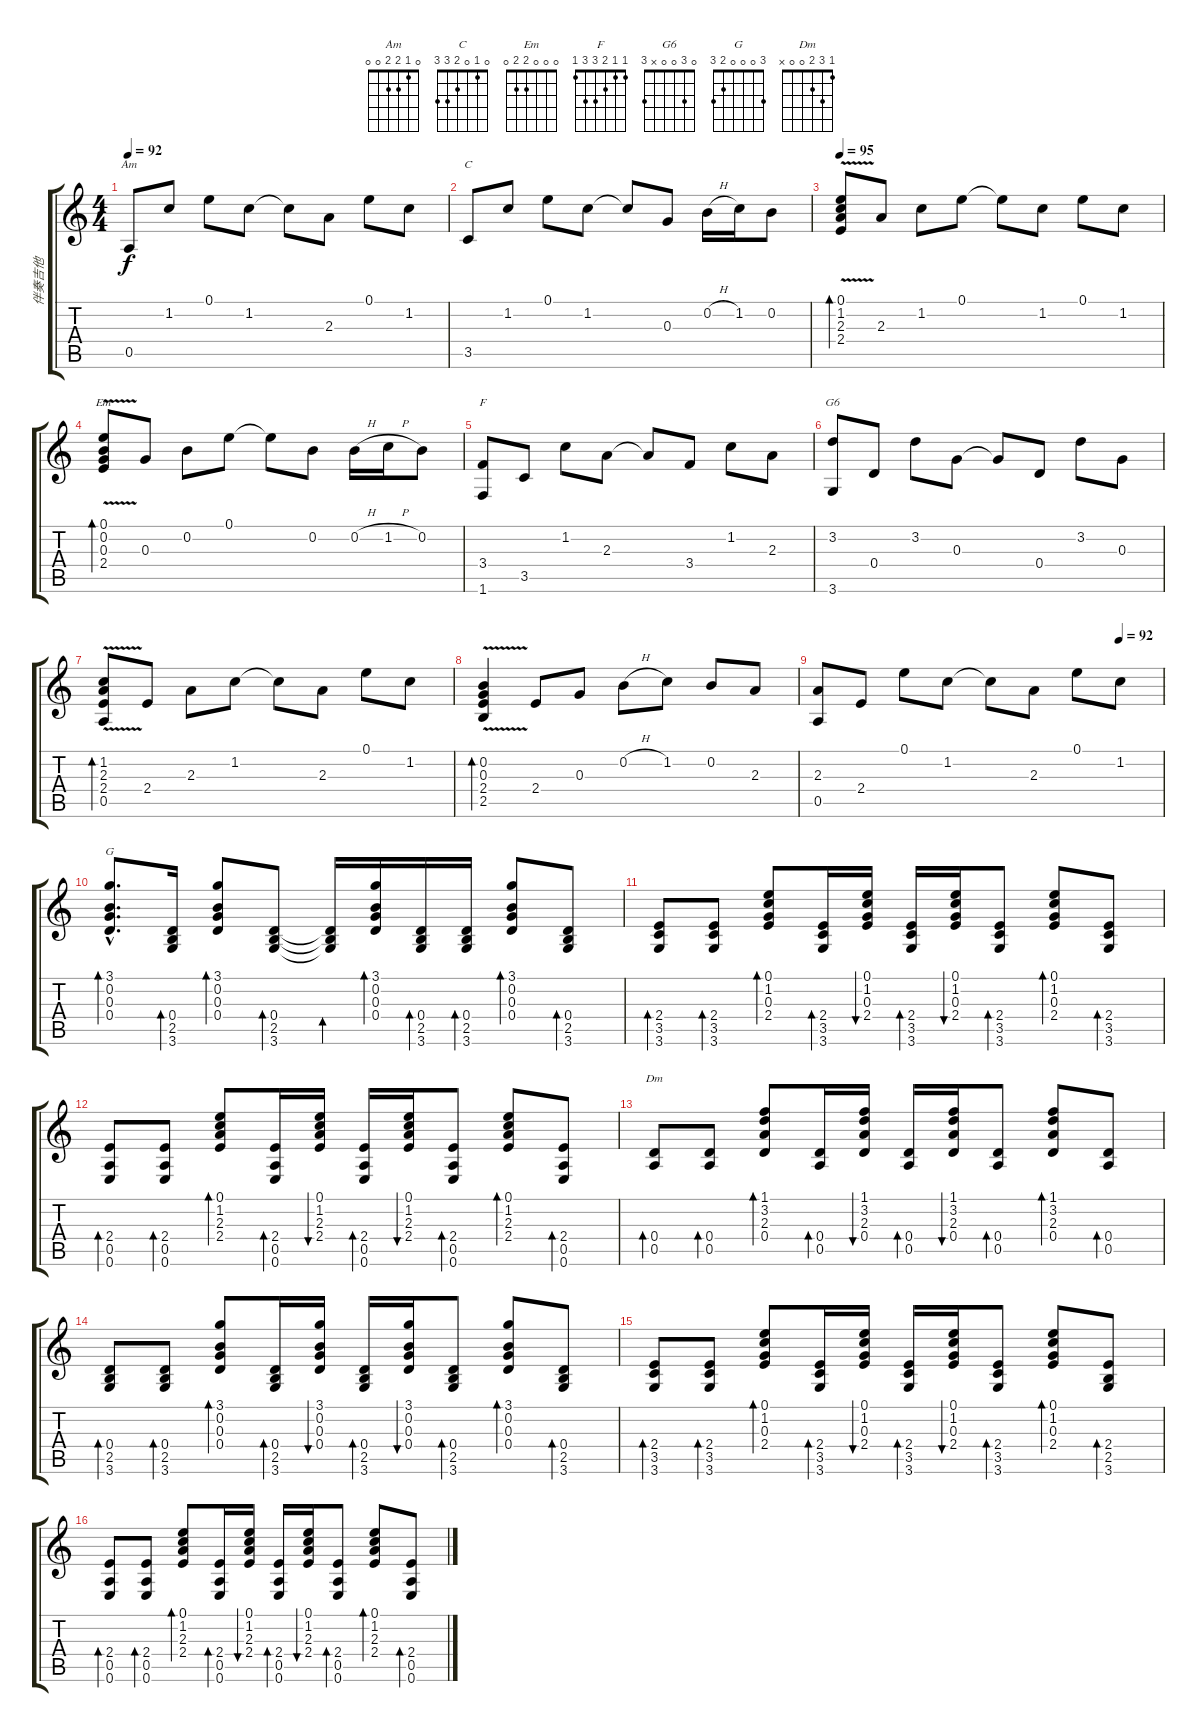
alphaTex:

\track ("伴奏吉他" "伴奏吉他") {instrument acousticguitarsteel}
\staff {score tabs}
\tuning (E4 B3 G3 D3 A2 E2) {hide}
\chord ("Am" 0 1 2 2 0 0)
\chord ("C" 0 1 0 2 3 3)
\chord ("Em" 0 0 0 2 2 0)
\chord ("F" 1 1 2 3 3 1)
\chord ("G6" 0 3 0 0 x 3)
\chord ("G" 3 0 0 0 2 3)
\chord ("Dm" 1 3 2 0 0 x)
\ts (4 4)
\tempo 92
\clef g2
\ks c
0.5.8{ch "Am" dy f} 1.2.8 0.1.8 1.2.8 1.2{t}.8 2.3.8 0.1.8 1.2.8 |
3.5.8{ch "C"} 1.2.8 0.1.8 1.2.8 1.2{t}.8 0.3.8 0.2{h}.16 1.2.16 0.2.8 |
\tempo 95
(0.1 1.2 2.3 2.4{v}).8{bd 30} 2.3.8 1.2.8 0.1.8 0.1{t}.8 1.2.8 0.1.8 1.2.8 |
(0.1 0.2 0.3 2.4{v}).8{bd 30 ch "Em"} 0.3.8 0.2.8 0.1.8 0.1{t}.8 0.2.8 0.2{h}.16 1.2{h}.16 0.2.8 |
(3.4 1.6).8{ch "F"} 3.5.8 1.2.8 2.3.8 2.3{t}.8 3.4.8 1.2.8 2.3.8 |
(3.2 3.6).8{ch "G6"} 0.4.8 3.2.8 0.3.8 0.3{t}.8 0.4.8 3.2.8 0.3.8 |
(1.2 2.3 2.4{v} 0.5).8{bd 30} 2.4.8 2.3.8 1.2.8 1.2{t}.8 2.3.8 0.1.8 1.2.8 |
(0.2 0.3{v} 2.4 2.5).4{bd 30} 2.4.8 0.3.8 0.2{h}.8 1.2.8 0.2.8 2.3.8 |
\tempo (92 0.875)
(2.3 0.5).8 2.4.8 0.1.8 1.2.8 1.2{t}.8 2.3.8 0.1.8 1.2.8 |
(3.1{hac} 0.2{hac} 0.3{hac} 0.4{hac}).8{d bd 30 ch "G"} (0.4 2.5 3.6).16{bd 30} (3.1 0.2 0.3 0.4).8{bd 30} (0.4 2.5 3.6).8{bd 30} (0.4{t} 2.5{t} 3.6{t}).16{bd 30} (3.1 0.2 0.3 0.4).16{bd 30} (0.4 2.5 3.6).16{bd 30} (0.4 2.5 3.6).16{bd 30} (3.1 0.2 0.3 0.4).8{bd 30} (0.4 2.5 3.6).8{bd 30} |
(2.4 3.5 3.6).8{bd 30} (2.4 3.5 3.6).8{bd 30} (0.1 1.2 0.3 2.4).8{bd 30} (2.4 3.5 3.6).16{bd 30} (0.1 1.2 0.3 2.4).16{bu 30} (2.4 3.5 3.6).16{bd 30} (0.1 1.2 0.3 2.4).16{bu 30} (2.4 3.5 3.6).8{bd 30} (0.1 1.2 0.3 2.4).8{bd 30} (2.4 3.5 3.6).8{bd 30} |
(2.4 0.5 0.6).8{bd 30} (2.4 0.5 0.6).8{bd 30} (0.1 1.2 2.3 2.4).8{bd 30} (2.4 0.5 0.6).16{bd 30} (0.1 1.2 2.3 2.4).16{bu 30} (2.4 0.5 0.6).16{bd 30} (0.1 1.2 2.3 2.4).16{bu 30} (2.4 0.5 0.6).8{bd 30} (0.1 1.2 2.3 2.4).8{bd 30} (2.4 0.5 0.6).8{bd 30} |
(0.4 0.5).8{bd 30 ch "Dm"} (0.4 0.5).8{bd 30} (1.1 3.2 2.3 0.4).8{bd 30} (0.4 0.5).16{bd 30} (1.1 3.2 2.3 0.4).16{bu 30} (0.4 0.5).16{bd 30} (1.1 3.2 2.3 0.4).16{bu 30} (0.4 0.5).8{bd 30} (1.1 3.2 2.3 0.4).8{bd 30} (0.4 0.5).8{bd 30} |
(0.4 2.5 3.6).8{bd 30} (0.4 2.5 3.6).8{bd 30} (3.1 0.2 0.3 0.4).8{bd 30} (0.4 2.5 3.6).16{bd 30} (3.1 0.2 0.3 0.4).16{bu 30} (0.4 2.5 3.6).16{bd 30} (3.1 0.2 0.3 0.4).16{bu 30} (0.4 2.5 3.6).8{bd 30} (3.1 0.2 0.3 0.4).8{bd 30} (0.4 2.5 3.6).8{bd 30} |
(2.4 3.5 3.6).8{bd 30} (2.4 3.5 3.6).8{bd 30} (0.1 1.2 0.3 2.4).8{bd 30} (2.4 3.5 3.6).16{bd 30} (0.1 1.2 0.3 2.4).16{bu 30} (2.4 3.5 3.6).16{bd 30} (0.1 1.2 0.3 2.4).16{bu 30} (2.4 3.5 3.6).8{bd 30} (0.1 1.2 0.3 2.4).8{bd 30} (2.4 2.5 3.6).8{bd 30} |
(2.4 0.5 0.6).8{bd 30} (2.4 0.5 0.6).8{bd 30} (0.1 1.2 2.3 2.4).8{bd 30} (2.4 0.5 0.6).16{bd 30} (0.1 1.2 2.3 2.4).16{bu 30} (2.4 0.5 0.6).16{bd 30} (0.1 1.2 2.3 2.4).16{bu 30} (2.4 0.5 0.6).8{bd 30} (0.1 1.2 2.3 2.4).8{bd 30} (2.4 0.5 0.6).8{bd 30}
